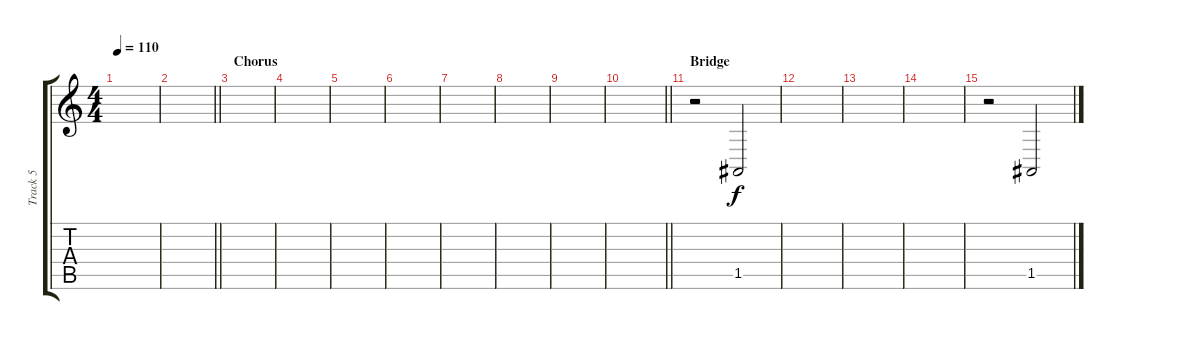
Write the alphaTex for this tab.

\track ("Track 5" "Track 5") {instrument baritonesax}
\staff {score tabs}
\tuning (E4 B3 G3 D3 A2 E2) {hide}
\ts (4 4)
\tempo 110
\clef g2
\ks c
|
\barLineRight lightlight
|
\section ("" "Chorus")
|
|
|
|
|
|
|
\barLineRight lightlight
|
\section ("" "Bridge")
r.2 1.5.2 |
|
|
|
r.2 1.5.2
